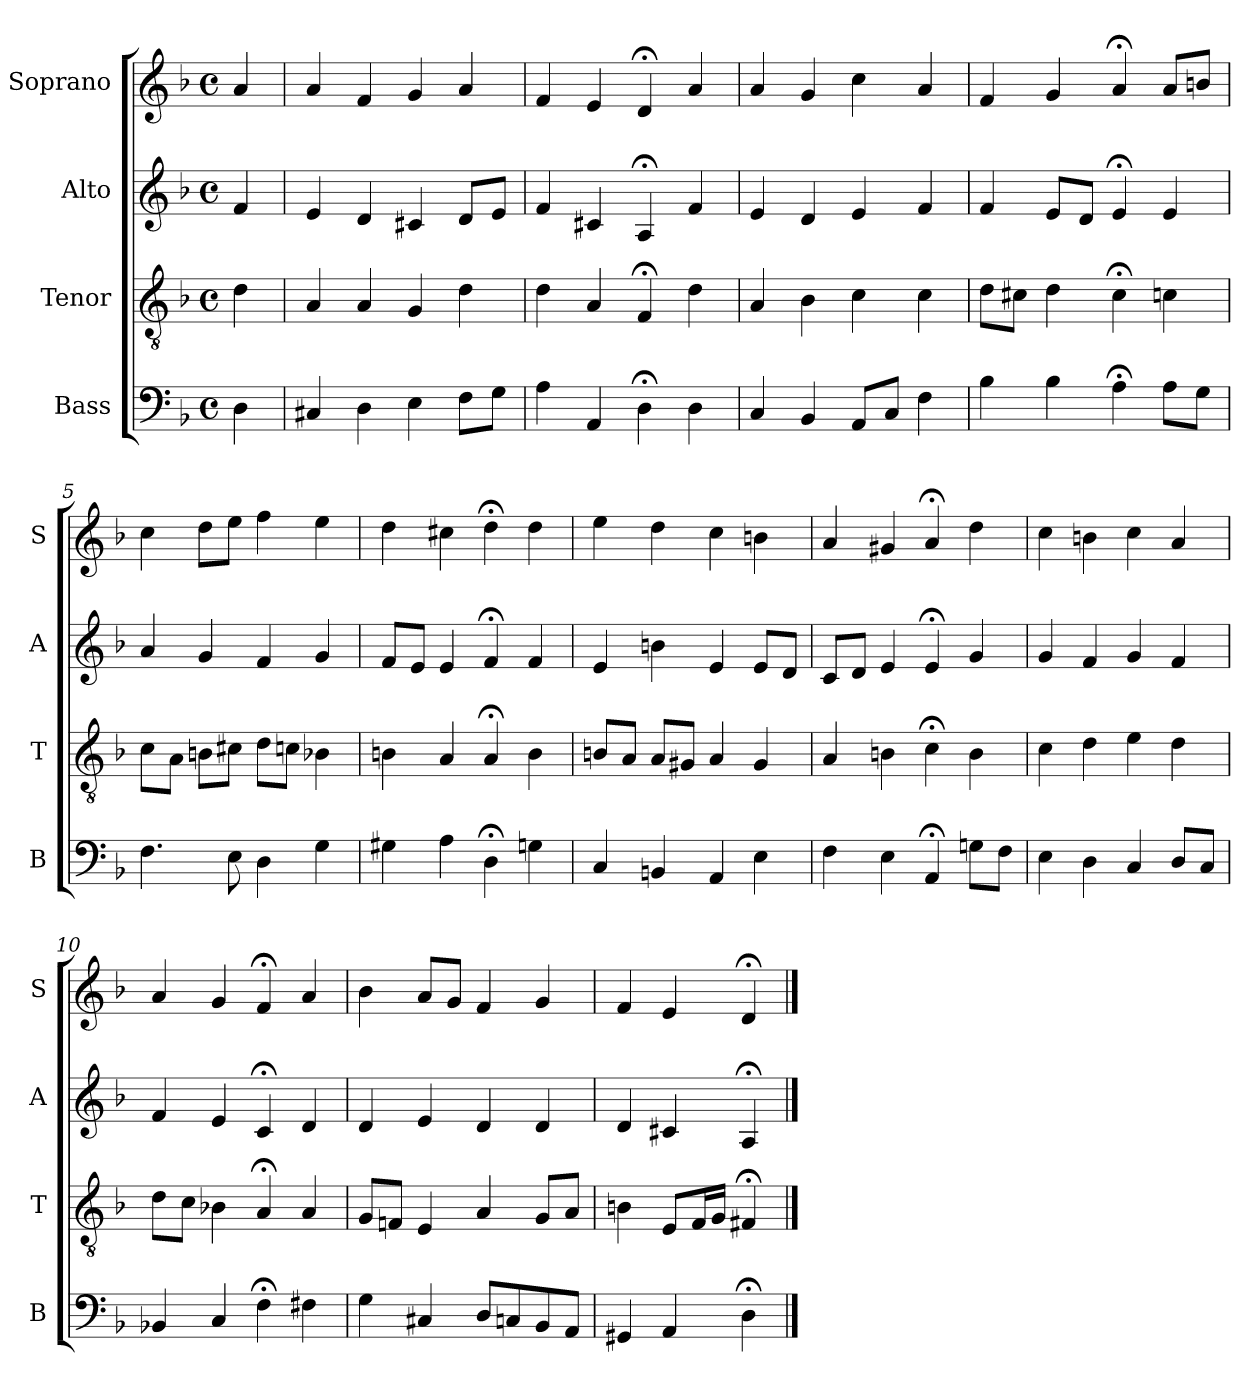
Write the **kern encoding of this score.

**kern	**kern	**kern	**kern
*part4	*part3	*part2	*part1
*staff4	*staff3	*staff2	*staff1
*I"Bass	*I"Tenor	*I"Alto	*I"Soprano
*I'B	*I'T	*I'A	*I'S
*clefF4	*clefGv2	*clefG2	*clefG2
*k[b-]	*k[b-]	*k[b-]	*k[b-]
*d:	*d:	*d:	*d:
*M4/4	*M4/4	*M4/4	*M4/4
*met(c)	*met(c)	*met(c)	*met(c)
*MM100	*MM100	*MM100	*MM100
=	=	=	=
4D	4d	4f	4a
=1	=1	=1	=1
4C#X	4A	4e	4a
4D	4A	4d	4f
4E	4G	4c#X	4g
8FL	4d	8dL	4a
8GJ	.	8eJ	.
=2	=2	=2	=2
4A	4d	4f	4f
4AA	4A	4c#X	4e
4D;<	4F;<	4A;<	4d;<
4D	4d	4f	4a
=3	=3	=3	=3
4C	4A	4e	4a
4BB-	4B-	4d	4g
8AAL	4c	4e	4cc
8CJ	.	.	.
4F	4c	4f	4a
=4	=4	=4	=4
4B-	8dL	4f	4f
.	8c#XJ	.	.
4B-	4d	8eL	4g
.	.	8dJ	.
4A;<	4c#;<	4e;<	4a;<
8AL	4cn	4e	8aL
8GJ	.	.	8bnJ
=5	=5	=5	=5
4.F	8cL	4a	4cc
.	8AJ	.	.
.	8BnL	4g	8ddL
8E	8c#XJ	.	8eeJ
4D	8dL	4f	4ff
.	8cnJ	.	.
4G	4B-X	4g	4ee
=6	=6	=6	=6
4G#X	4Bn	8fL	4dd
.	.	8eJ	.
4A	4A	4e	4cc#X
4D;<	4A;<	4f;<	4dd;<
4Gn	4B	4f	4dd
=7	=7	=7	=7
4C	8BnL	4e	4ee
.	8AJ	.	.
4BBn	8AL	4bn	4dd
.	8G#XJ	.	.
4AA	4A	4e	4cc
4E	4G#	8eL	4bn
.	.	8dJ	.
=8	=8	=8	=8
4F	4A	8cL	4a
.	.	8dJ	.
4E	4Bn	4e	4g#X
4AA;<	4c;<	4e;<	4a;<
8GnL	4B	4g	4dd
8FJ	.	.	.
=9	=9	=9	=9
4E	4c	4g	4cc
4D	4d	4f	4bn
4C	4e	4g	4cc
8DL	4d	4f	4a
8CJ	.	.	.
=10	=10	=10	=10
4BB-X	8dL	4f	4a
.	8cJ	.	.
4C	4B-X	4e	4g
4F;<	4A;<	4c;<	4f;<
4F#X	4A	4d	4a
=11	=11	=11	=11
4G	8GL	4d	4b-
.	8FnJ	.	.
4C#X	4E	4e	8aL
.	.	.	8gJ
8DL	4A	4d	4f
8Cn	.	.	.
8BB-	8GL	4d	4g
8AAJ	8AJ	.	.
=12	=12	=12	=12
4GG#X	4Bn	4d	4f
4AA	8EL	4c#X	4e
.	16FL	.	.
.	16GJJ	.	.
4D;<	4F#X;<	4A;<	4d;<
==	==	==	==
*-	*-	*-	*-
